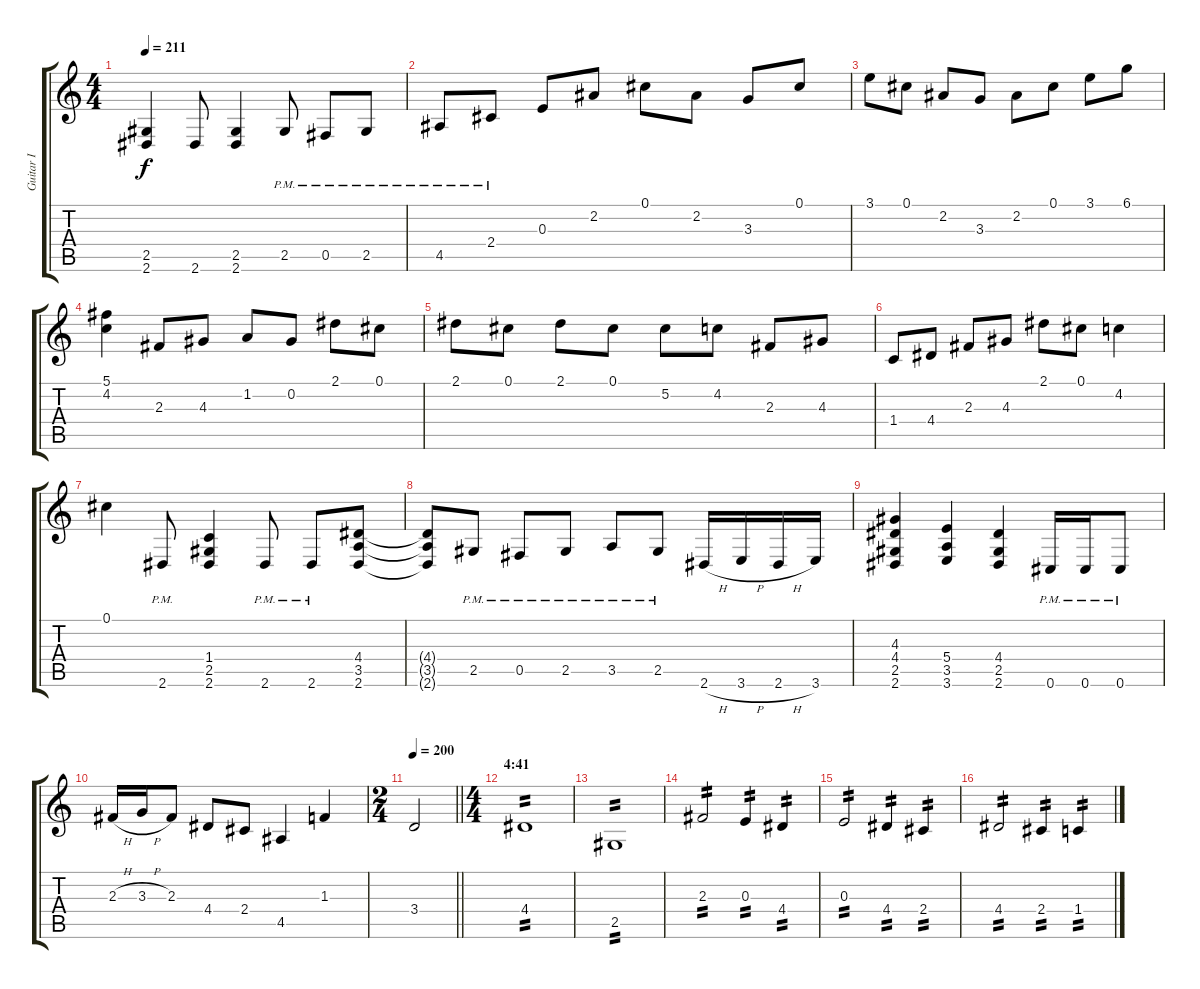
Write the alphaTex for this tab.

\track ("Guitar I" "Guitar I") {instrument distortionguitar}
\staff {score tabs}
\tuning (Db4 Ab3 E3 B2 Gb2 Db2) {hide}
\ts (4 4)
\tempo 211
\clef g2
\ks c
(2.5 2.6).4{dy f} 2.6.8 (2.5 2.6).4 2.5{pm}.8 0.5{pm}.8 2.5{pm}.8 |
4.5{pm}.8 2.4{pm}.8 0.3.8 2.2.8 0.1.8 2.2.8 3.3.8 0.1.8 |
3.1.8 0.1.8 2.2.8 3.3.8 2.2.8 0.1.8 3.1.8 6.1.8 |
(5.1 4.2).4 2.3.8 4.3.8 1.2.8 0.2.8 2.1.8 0.1.8 |
2.1.8 0.1.8 2.1.8 0.1.8 5.2.8 4.2.8 2.3.8 4.3.8 |
1.4.8 4.4.8 2.3.8 4.3.8 2.1.8 0.1.8 4.2.4 |
0.1.4 2.6{pm}.8 (1.4 2.5 2.6).4 2.6{pm}.8 2.6{pm}.8 (4.4 3.5 2.6).8 |
(4.4{t} 3.5{t} 2.6{t}).8 2.5{pm}.8 0.5{pm}.8 2.5{pm}.8 3.5{pm}.8 2.5{pm}.8 2.6{h}.16 3.6{h}.16 2.6{h}.16 3.6.16 |
(4.3 4.4 2.5 2.6).4 (5.4 3.5 3.6).4 (4.4 2.5 2.6).4 0.6{pm}.16 0.6{pm}.16 0.6{pm}.8 |
2.3{h}.16 3.3{h}.16 2.3.8 4.4.8 2.4.8 4.5.4 1.3.4 |
\ts (2 4)
\tempo 200
\barLineRight lightlight
3.4.2 |
\ts (4 4)
\section ("" "4:41")
4.4.1{tp 2} |
2.5.1{tp 2} |
2.3.2{tp 2} 0.3.4{tp 2} 4.4.4{tp 2} |
0.3.2{tp 2} 4.4.4{tp 2} 2.4.4{tp 2} |
4.4.2{tp 2} 2.4.4{tp 2} 1.4.4{tp 2}
